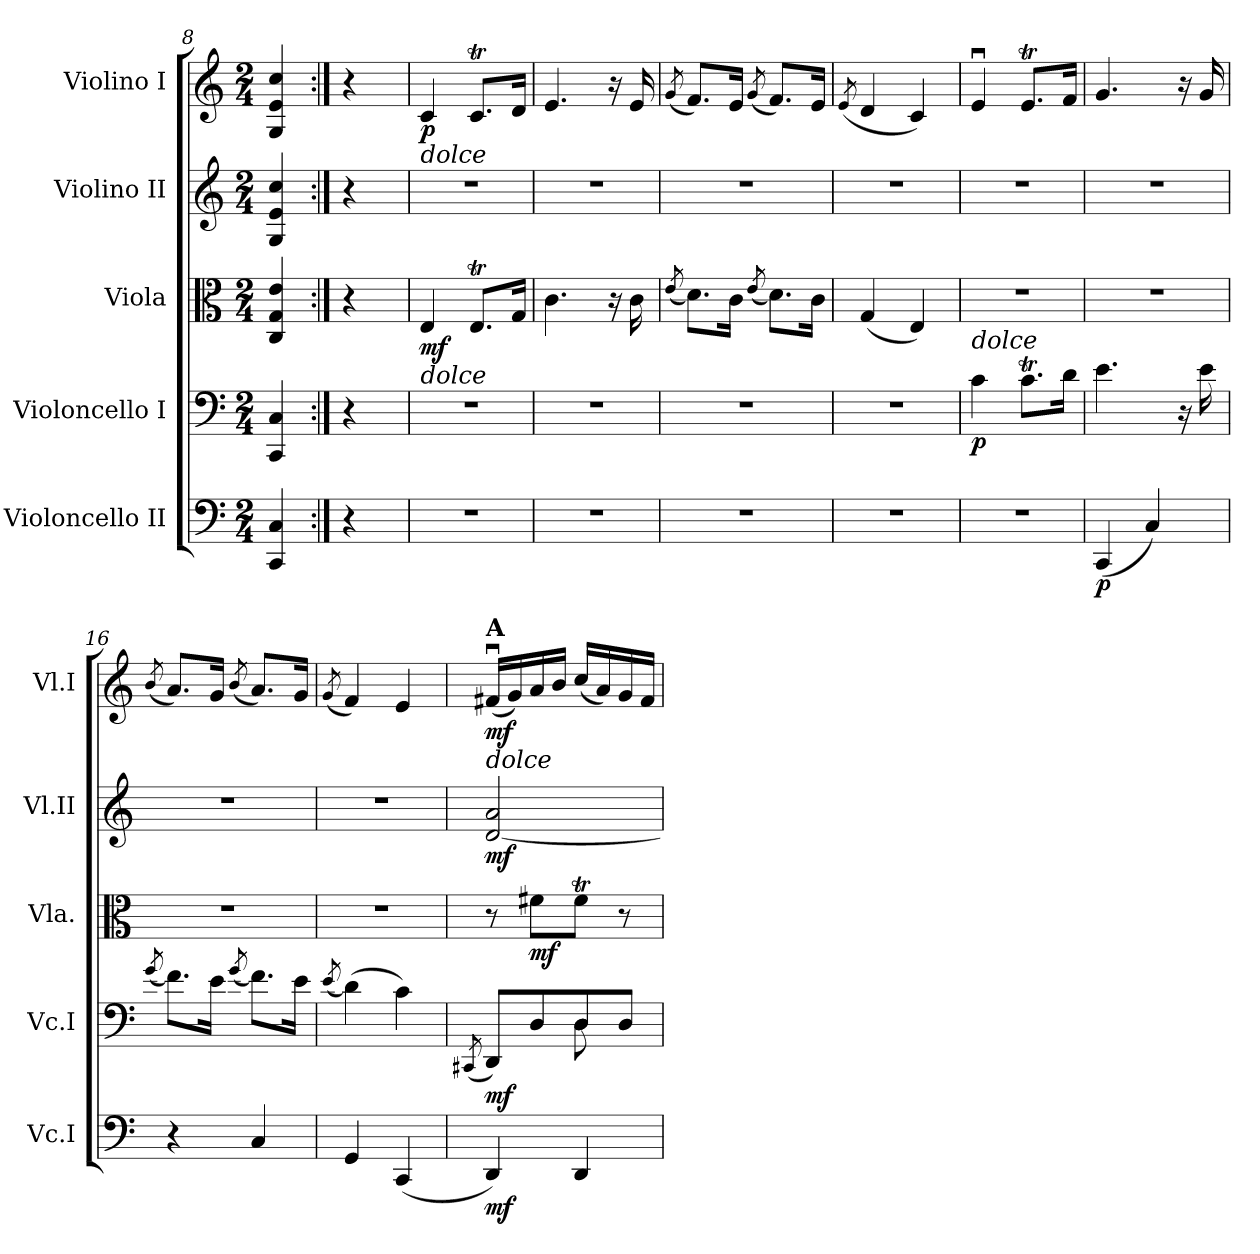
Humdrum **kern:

**kern	**dynam	**kern	**dynam	**kern	**dynam	**kern	**dynam	**kern	**dynam
*part5	*part5	*part4	*part4	*part3	*part3	*part2	*part2	*part1	*part1
*staff5	*staff5	*staff4	*staff4	*staff3	*staff3	*staff2	*staff2	*staff1	*staff1
*I"Violoncello II	*	*I"Violoncello I	*	*I"Viola	*	*I"Violino II	*	*I"Violino I	*
*I'Vc.I	*	*I'Vc.I	*	*I'Vla.	*	*I'Vl.II	*	*I'Vl.I	*
*clefF4	*	*clefF4	*	*clefC3	*	*clefG2	*	*clefG2	*
*k[]	*	*k[]	*	*k[]	*	*k[]	*	*k[]	*
*M2/4	*	*M2/4	*	*M2/4	*	*M2/4	*	*M2/4	*
=8	=8	=8	=8	=8	=8	=8	=8	=8	=8
4CC/ 4C/	.	4CC/ 4C/	.	4C/ 4G/ 4e/	.	4G/ 4e/ 4cc/	.	4G/ 4e/ 4cc/	.
=9:|!	=9:|!	=9:|!	=9:|!	=9:|!	=9:|!	=9:|!	=9:|!	=9:|!	=9:|!
4r	.	4r	.	4r	.	4r	.	4r	.
=10	=10	=10	=10	=10	=10	=10	=10	=10	=10
!	!	!	!	!	!	!	!	!LO:TX:b:i:t=dolce	!
!	!	!	!	!LO:TX:b:i:t=dolce	!	!	!	!	!
!	!	!	!	!	!LO:DY:b	!	!	!	!LO:DY:b
2r	.	2r	.	4E/	mf	2r	.	4c/	p
.	.	.	.	8.Et/L	.	.	.	8.cT/L	.
.	.	.	.	16G/Jk	.	.	.	16d/Jk	.
=11	=11	=11	=11	=11	=11	=11	=11	=11	=11
2r	.	2r	.	4.c\	.	2r	.	4.e/	.
.	.	.	.	16r	.	.	.	16r	.
.	.	.	.	16c\	.	.	.	16e/	.
=12	=12	=12	=12	=12	=12	=12	=12	=12	=12
.	.	.	.	(<8qe/	.	.	.	(<8qg/	.
2r	.	2r	.	8.d\L)	.	2r	.	8.f/L)	.
.	.	.	.	16c\Jk	.	.	.	16e/Jk	.
.	.	.	.	(<8qe/	.	.	.	(<8qg/	.
.	.	.	.	8.d\L)	.	.	.	8.f/L)	.
.	.	.	.	16c\Jk	.	.	.	16e/Jk	.
=13	=13	=13	=13	=13	=13	=13	=13	=13	=13
.	.	.	.	.	.	.	.	(<8qe/	.
2r	.	2r	.	(<4G/	.	2r	.	4d/	.
.	.	.	.	4E/)	.	.	.	4c/)	.
!!LO:PB:g=z
=14	=14	=14	=14	=14	=14	=14	=14	=14	=14
!	!	!LO:TX:a:i:t=dolce	!	!	!	!	!	!	!
!	!	!	!LO:DY:b	!	!	!	!	!	!
2r	.	4c\	p	2r	.	2r	.	4eu/	.
.	.	8.cT\L	.	.	.	.	.	8.et/L	.
.	.	16d\Jk	.	.	.	.	.	16f/Jk	.
=15	=15	=15	=15	=15	=15	=15	=15	=15	=15
!	!LO:DY:b	!	!	!	!	!	!	!	!
(<4CC/	p	4.e\	.	2r	.	2r	.	4.g/	.
4C/)	.	.	.	.	.	.	.	.	.
.	.	16r	.	.	.	.	.	16r	.
.	.	16e\	.	.	.	.	.	16g/	.
=16	=16	=16	=16	=16	=16	=16	=16	=16	=16
.	.	(<8qg/	.	.	.	.	.	(<8qb/	.
4r	.	8.f\L)	.	2r	.	2r	.	8.a/L)	.
.	.	16e\Jk	.	.	.	.	.	16g/Jk	.
.	.	(<8qg/	.	.	.	.	.	(<8qb/	.
4C/	.	8.f\L)	.	.	.	.	.	8.a/L)	.
.	.	16e\Jk	.	.	.	.	.	16g/Jk	.
=17	=17	=17	=17	=17	=17	=17	=17	=17	=17
.	.	(<8qe/	.	.	.	.	.	(<8qg/	.
4GG/	.	(>4d\)	.	2r	.	2r	.	4f/)	.
(<4CC/	.	4c\)	.	.	.	.	.	4e/	.
=18	=18	=18	=18	=18	=18	=18	=18	=18	=18
.	.	(<8qCC#X/	.	.	.	.	.	.	.
*	*	*^	*	*	*	*	*	*	*
!	!	!	!	!	!	!	!	!	!LO:TX:B:t=A	!
!	!	!	!	!	!	!	!LO:TX:a:i:t=dolce	!	!	!
!	!LO:DY:b	!	!	!LO:DY:b	!	!	!	!LO:DY:b	!	!LO:DY:b
4DD/)	mf	8DD/L)	4ryy	mf	8r	.	[2d/ 2a/	mf	(<16f#Xu/LL	mf
.	.	.	.	.	.	.	.	.	16g/)	.
!	!	!	!	!	!	!LO:DY:b	!	!	!	!
.	.	8D/	.	.	8f#X\L	mf	.	.	16a/	.
.	.	.	.	.	.	.	.	.	16b/JJ	.
4DD/	.	8D/	8D\	.	8f#t\J	.	.	.	(<16cc/LL	.
.	.	.	.	.	.	.	.	.	16a/)	.
.	.	8D/J	8ryy	.	8r	.	.	.	16g/	.
.	.	.	.	.	.	.	.	.	16f#/JJ	.
*	*	*v	*v	*	*	*	*	*	*	*
=	=	=	=	=	=	=	=	=	=
*-	*-	*-	*-	*-	*-	*-	*-	*-	*-
